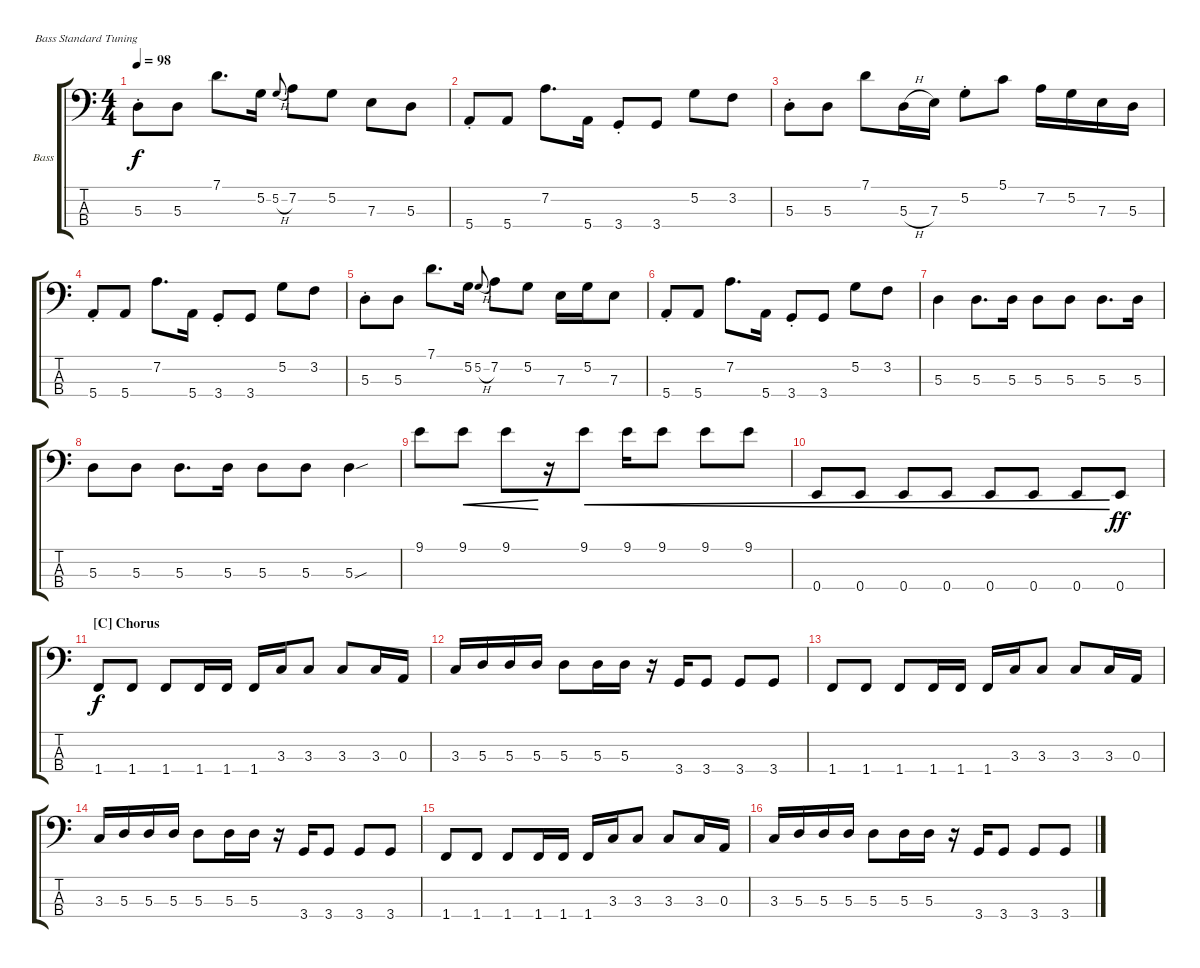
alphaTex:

\defaultSystemsLayout 4
\bracketExtendMode groupsimilarinstruments
\firstSystemTrackNameOrientation horizontal
\otherSystemsTrackNameOrientation horizontal
\track ("Bass (Flea (Micheal Balzary))" "Bass") {instrument electricbassfinger}
\staff {score tabs}
\tuning (G2 D2 A1 E1)
\ts (4 4)
\tempo 98
\clef f4
\ks c
5.3{st}.8{dy f} 5.3.8 7.1.8{d} 5.2.16 5.2{h}.8{gr onbeat} 7.2.8 5.2.8 7.3.8 5.3.8 |
5.4{st}.8 5.4.8 7.2.8{d} 5.4.16 3.4{st}.8 3.4.8 5.2.8 3.2.8 |
5.3{st}.8 5.3.8 7.1.8 5.3{h}.16 7.3.16 5.2{st}.8 5.1.8 7.2.16 5.2.16 7.3.16 5.3.16 |
5.4{st}.8 5.4.8 7.2.8{d} 5.4.16 3.4{st}.8 3.4.8 5.2.8 3.2.8 |
5.3{st}.8 5.3.8 7.1.8{d} 5.2.16 5.2{h}.8{gr onbeat} 7.2.8 5.2.8 7.3.16 5.2.16 7.3.8 |
5.4{st}.8 5.4.8 7.2.8{d} 5.4.16 3.4{st}.8 3.4.8 5.2.8 3.2.8 |
5.3.4 5.3.8{d} 5.3.16 5.3.8 5.3.8 5.3.8{d} 5.3.16 |
5.3.8 5.3.8 5.3.8{d} 5.3.16 5.3.8 5.3.8 5.3{sou}.4 |
9.1.8 9.1.8{cre} 9.1.8{cre} r.16 9.1.8{cre} 9.1.16{cre} 9.1.8{cre} 9.1.8{cre} 9.1.8{cre} |
0.4.8{cre} 0.4.8{cre} 0.4.8{cre} 0.4.8{cre} 0.4.8{cre} 0.4.8{cre} 0.4.8{cre} 0.4.8{dy ff} |
\section ("C" "Chorus")
1.4.8{dy f} 1.4.8 1.4.8 1.4.16 1.4.16 1.4.16 3.3.16 3.3.8 3.3.8 3.3.16 0.3.16 |
3.3.16 5.3.16 5.3.16 5.3.16 5.3.8 5.3.16 5.3.16 r.16 3.4.16 3.4.8 3.4.8 3.4.8 |
1.4.8 1.4.8 1.4.8 1.4.16 1.4.16 1.4.16 3.3.16 3.3.8 3.3.8 3.3.16 0.3.16 |
3.3.16 5.3.16 5.3.16 5.3.16 5.3.8 5.3.16 5.3.16 r.16 3.4.16 3.4.8 3.4.8 3.4.8 |
1.4.8 1.4.8 1.4.8 1.4.16 1.4.16 1.4.16 3.3.16 3.3.8 3.3.8 3.3.16 0.3.16 |
3.3.16 5.3.16 5.3.16 5.3.16 5.3.8 5.3.16 5.3.16 r.16 3.4.16 3.4.8 3.4.8 3.4.8
